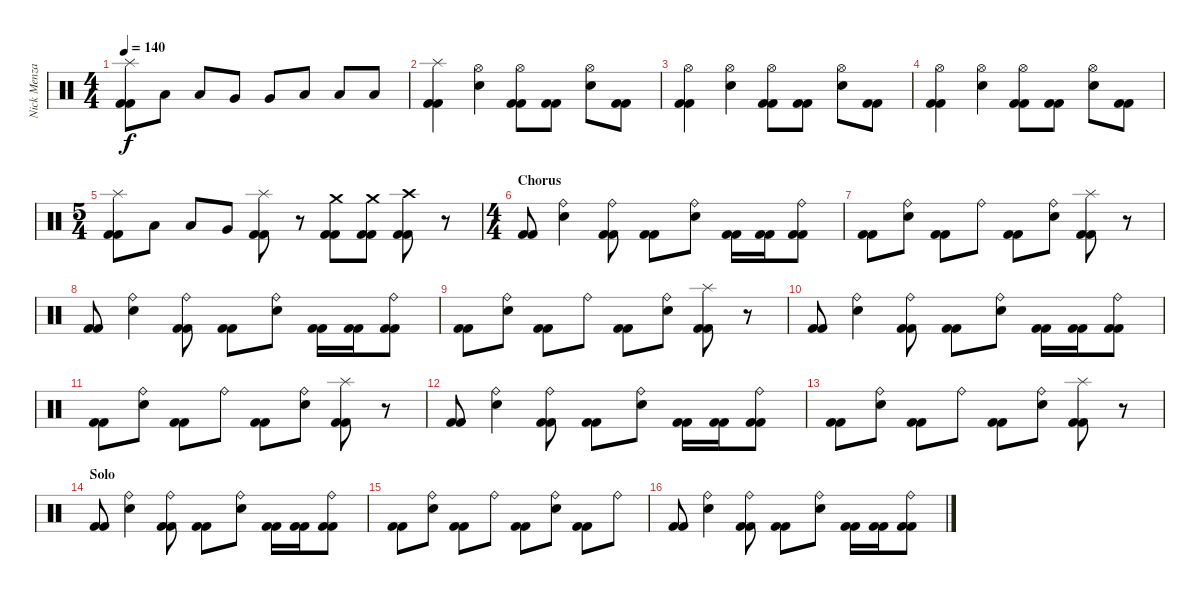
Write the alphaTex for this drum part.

\track ("Nick Menza" "Nick Menza") {instrument percussion}
\staff {score}
\articulation defaults
\ts (4 4)
\tempo 140
\clef neutral
\ks c
("Splash (hit)" "Kick (hit) 2" "Kick (hit) 2").8{dy f} "Low Tom (hit)".8 "Low Tom (hit)".8 "Very Low Tom (hit)".8 "Very Low Tom (hit)".8 "Low Floor Tom (hit)".8 "Low Floor Tom (hit)".8 "Low Floor Tom (hit)".8 |
("Splash (hit)" "Kick (hit) 2" "Kick (hit) 2").4 ("Hi-Hat (open)" "Electric Snare (hit)").4 ("Hi-Hat (open)" "Kick (hit) 2" "Kick (hit) 2").8 ("Kick (hit) 2" "Kick (hit) 2").8 ("Hi-Hat (open)" "Electric Snare (hit)").8 ("Kick (hit) 2" "Kick (hit) 2").8 |
("Hi-Hat (open)" "Kick (hit) 2" "Kick (hit) 2").4 ("Hi-Hat (open)" "Electric Snare (hit)").4 ("Hi-Hat (open)" "Kick (hit) 2" "Kick (hit) 2").8 ("Kick (hit) 2" "Kick (hit) 2").8 ("Hi-Hat (open)" "Electric Snare (hit)").8 ("Kick (hit) 2" "Kick (hit) 2").8 |
("Hi-Hat (open)" "Kick (hit) 2" "Kick (hit) 2").4 ("Hi-Hat (open)" "Electric Snare (hit)").4 ("Hi-Hat (open)" "Kick (hit) 2" "Kick (hit) 2").8 ("Kick (hit) 2" "Kick (hit) 2").8 ("Hi-Hat (open)" "Electric Snare (hit)").8 ("Kick (hit) 2" "Kick (hit) 2").8 |
\ts (5 4)
("Splash (hit)" "Kick (hit) 2" "Kick (hit) 2").8 "Low Tom (hit)".8 "Low Tom (hit)".8 "Very Low Tom (hit)".8 ("Splash (hit)" "Kick (hit) 2" "Kick (hit) 2").8 r.8 ("Crash medium (hit)" "Kick (hit) 2" "Kick (hit) 2").8 ("Crash medium (hit)" "Kick (hit) 2" "Kick (hit) 2").8 ("Crash high (hit)" "Kick (hit) 2" "Kick (hit) 2").8 r.8 |
\ts (4 4)
\section ("" "Chorus")
("Kick (hit) 2" "Kick (hit) 2").8 ("Ride (bell)" "Electric Snare (hit)").4 ("Ride (bell)" "Kick (hit) 2" "Kick (hit) 2").8 ("Kick (hit) 2" "Kick (hit) 2").8 ("Ride (bell)" "Electric Snare (hit)").8 ("Kick (hit) 2" "Kick (hit) 2").16 ("Kick (hit) 2" "Kick (hit) 2").16 ("Ride (bell)" "Kick (hit) 2" "Kick (hit) 2").8 |
("Kick (hit) 2" "Kick (hit) 2").8 ("Ride (bell)" "Electric Snare (hit)").8 ("Kick (hit) 2" "Kick (hit) 2").8 "Ride (bell)".8 ("Kick (hit) 2" "Kick (hit) 2").8 ("Ride (bell)" "Electric Snare (hit)").8 ("Splash (hit)" "Kick (hit) 2" "Kick (hit) 2").8 r.8 |
("Kick (hit) 2" "Kick (hit) 2").8 ("Ride (bell)" "Electric Snare (hit)").4 ("Ride (bell)" "Kick (hit) 2" "Kick (hit) 2").8 ("Kick (hit) 2" "Kick (hit) 2").8 ("Ride (bell)" "Electric Snare (hit)").8 ("Kick (hit) 2" "Kick (hit) 2").16 ("Kick (hit) 2" "Kick (hit) 2").16 ("Ride (bell)" "Kick (hit) 2" "Kick (hit) 2").8 |
("Kick (hit) 2" "Kick (hit) 2").8 ("Ride (bell)" "Electric Snare (hit)").8 ("Kick (hit) 2" "Kick (hit) 2").8 "Ride (bell)".8 ("Kick (hit) 2" "Kick (hit) 2").8 ("Ride (bell)" "Electric Snare (hit)").8 ("Splash (hit)" "Kick (hit) 2" "Kick (hit) 2").8 r.8 |
("Kick (hit) 2" "Kick (hit) 2").8 ("Ride (bell)" "Electric Snare (hit)").4 ("Ride (bell)" "Kick (hit) 2" "Kick (hit) 2").8 ("Kick (hit) 2" "Kick (hit) 2").8 ("Ride (bell)" "Electric Snare (hit)").8 ("Kick (hit) 2" "Kick (hit) 2").16 ("Kick (hit) 2" "Kick (hit) 2").16 ("Ride (bell)" "Kick (hit) 2" "Kick (hit) 2").8 |
("Kick (hit) 2" "Kick (hit) 2").8 ("Ride (bell)" "Electric Snare (hit)").8 ("Kick (hit) 2" "Kick (hit) 2").8 "Ride (bell)".8 ("Kick (hit) 2" "Kick (hit) 2").8 ("Ride (bell)" "Electric Snare (hit)").8 ("Splash (hit)" "Kick (hit) 2" "Kick (hit) 2").8 r.8 |
("Kick (hit) 2" "Kick (hit) 2").8 ("Ride (bell)" "Electric Snare (hit)").4 ("Ride (bell)" "Kick (hit) 2" "Kick (hit) 2").8 ("Kick (hit) 2" "Kick (hit) 2").8 ("Ride (bell)" "Electric Snare (hit)").8 ("Kick (hit) 2" "Kick (hit) 2").16 ("Kick (hit) 2" "Kick (hit) 2").16 ("Ride (bell)" "Kick (hit) 2" "Kick (hit) 2").8 |
("Kick (hit) 2" "Kick (hit) 2").8 ("Ride (bell)" "Electric Snare (hit)").8 ("Kick (hit) 2" "Kick (hit) 2").8 "Ride (bell)".8 ("Kick (hit) 2" "Kick (hit) 2").8 ("Ride (bell)" "Electric Snare (hit)").8 ("Splash (hit)" "Kick (hit) 2" "Kick (hit) 2").8 r.8 |
\section ("" "Solo")
("Kick (hit) 2" "Kick (hit) 2").8 ("Ride (bell)" "Electric Snare (hit)").4 ("Ride (bell)" "Kick (hit) 2" "Kick (hit) 2").8 ("Kick (hit) 2" "Kick (hit) 2").8 ("Ride (bell)" "Electric Snare (hit)").8 ("Kick (hit) 2" "Kick (hit) 2").16 ("Kick (hit) 2" "Kick (hit) 2").16 ("Ride (bell)" "Kick (hit) 2" "Kick (hit) 2").8 |
("Kick (hit) 2" "Kick (hit) 2").8 ("Ride (bell)" "Electric Snare (hit)").8 ("Kick (hit) 2" "Kick (hit) 2").8 "Ride (bell)".8 ("Kick (hit) 2" "Kick (hit) 2").8 ("Ride (bell)" "Electric Snare (hit)").8 ("Kick (hit) 2" "Kick (hit) 2").8 "Ride (bell)".8 |
("Kick (hit) 2" "Kick (hit) 2").8 ("Ride (bell)" "Electric Snare (hit)").4 ("Ride (bell)" "Kick (hit) 2" "Kick (hit) 2").8 ("Kick (hit) 2" "Kick (hit) 2").8 ("Ride (bell)" "Electric Snare (hit)").8 ("Kick (hit) 2" "Kick (hit) 2").16 ("Kick (hit) 2" "Kick (hit) 2").16 ("Ride (bell)" "Kick (hit) 2" "Kick (hit) 2").8
